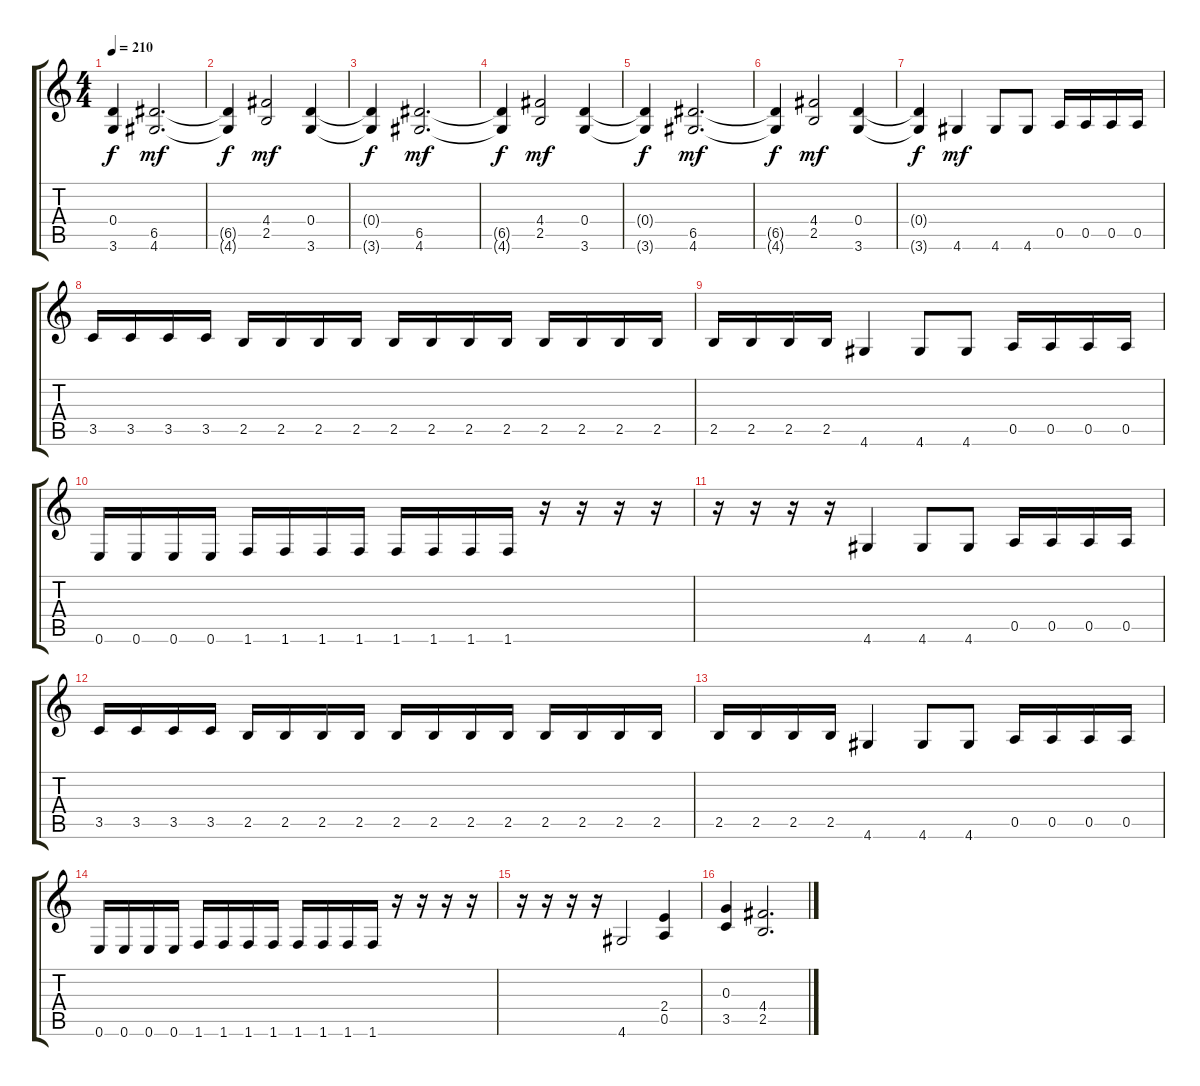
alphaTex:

\track "" {instrument distortionguitar}
\staff {score tabs}
\tuning (E4 B3 G3 D3 A2 E2) {hide}
\ts (4 4)
\tempo 210
\clef g2
\ks c
(0.4{t} 3.6{t}).4{dy f} (6.5 4.6).2{d dy mf} |
(6.5{t} 4.6{t}).4{dy f} (4.4 2.5).2{dy mf} (0.4 3.6).4 |
(0.4{t} 3.6{t}).4{dy f} (6.5 4.6).2{d dy mf} |
(6.5{t} 4.6{t}).4{dy f} (4.4 2.5).2{dy mf} (0.4 3.6).4 |
(0.4{t} 3.6{t}).4{dy f} (6.5 4.6).2{d dy mf} |
(6.5{t} 4.6{t}).4{dy f} (4.4 2.5).2{dy mf} (0.4 3.6).4 |
(0.4{t} 3.6{t}).4{dy f} 4.6.4{dy mf} 4.6.8 4.6.8 0.5.16 0.5.16 0.5.16 0.5.16 |
3.5.16 3.5.16 3.5.16 3.5.16 2.5.16 2.5.16 2.5.16 2.5.16 2.5.16 2.5.16 2.5.16 2.5.16 2.5.16 2.5.16 2.5.16 2.5.16 |
2.5.16 2.5.16 2.5.16 2.5.16 4.6.4 4.6.8 4.6.8 0.5.16 0.5.16 0.5.16 0.5.16 |
0.6.16 0.6.16 0.6.16 0.6.16 1.6.16 1.6.16 1.6.16 1.6.16 1.6.16 1.6.16 1.6.16 1.6.16 r.16 r.16 r.16 r.16 |
r.16 r.16 r.16 r.16 4.6.4 4.6.8 4.6.8 0.5.16 0.5.16 0.5.16 0.5.16 |
3.5.16 3.5.16 3.5.16 3.5.16 2.5.16 2.5.16 2.5.16 2.5.16 2.5.16 2.5.16 2.5.16 2.5.16 2.5.16 2.5.16 2.5.16 2.5.16 |
2.5.16 2.5.16 2.5.16 2.5.16 4.6.4 4.6.8 4.6.8 0.5.16 0.5.16 0.5.16 0.5.16 |
0.6.16 0.6.16 0.6.16 0.6.16 1.6.16 1.6.16 1.6.16 1.6.16 1.6.16 1.6.16 1.6.16 1.6.16 r.16 r.16 r.16 r.16 |
r.16 r.16 r.16 r.16 4.6.2 (2.4 0.5).4 |
(0.3 3.5).4 (4.4 2.5).2{d}
